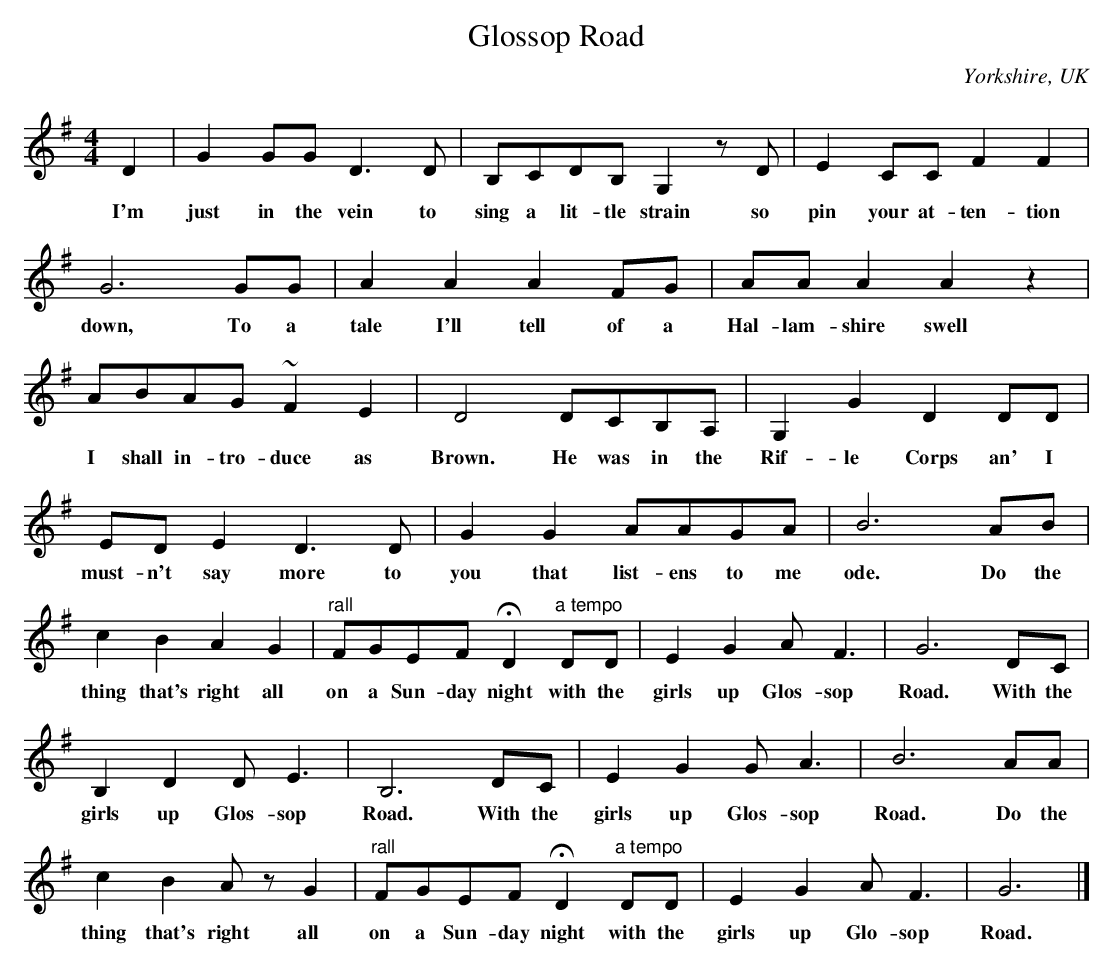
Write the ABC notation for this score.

X:1
T:Glossop Road
O:Yorkshire, UK
M:4/4
L:1/8
K:G
D2|G2 GG D3 D|B,CDB, G,2 zD|E2 CC F2 F2|
w: I'm just in the vein to sing a lit- tle strain so pin your at- ten- tion
G6 GG|A2 A2 A2 FG|AA A2 A2 z2|
w: down, To a tale I'll tell of a Hal- lam- shire swell
ABAG ~F2 E2|D4 DCB,A,|G,2 G2 D2 DD|
w: I shall in- tro- duce as Brown. He was in the Rif- le Corps an' I
ED E2 D3 D|G2 G2 AAGA|B6 AB|
w: must- n't say more to you that list- ens to me ode. Do the
c2 B2 A2 G2|"^rall"FGEF HD2 "^a tempo"DD|E2 G2 A F3|G6 DC|
w: thing that's right all on a Sun- day night with the girls up Glos- sop Road. With the
B,2 D2 D E3|B,6 DC|E2 G2 G A3|B6 AA|
w: girls up Glos- sop Road. With the girls up Glos- sop Road. Do the
c2 B2 A zG2|"^rall"FGEF HD2 "^a tempo"DD|E2 G2 A F3|G6|]
w: thing that's right all on a Sun- day night with the girls up Glo- sop Road.
